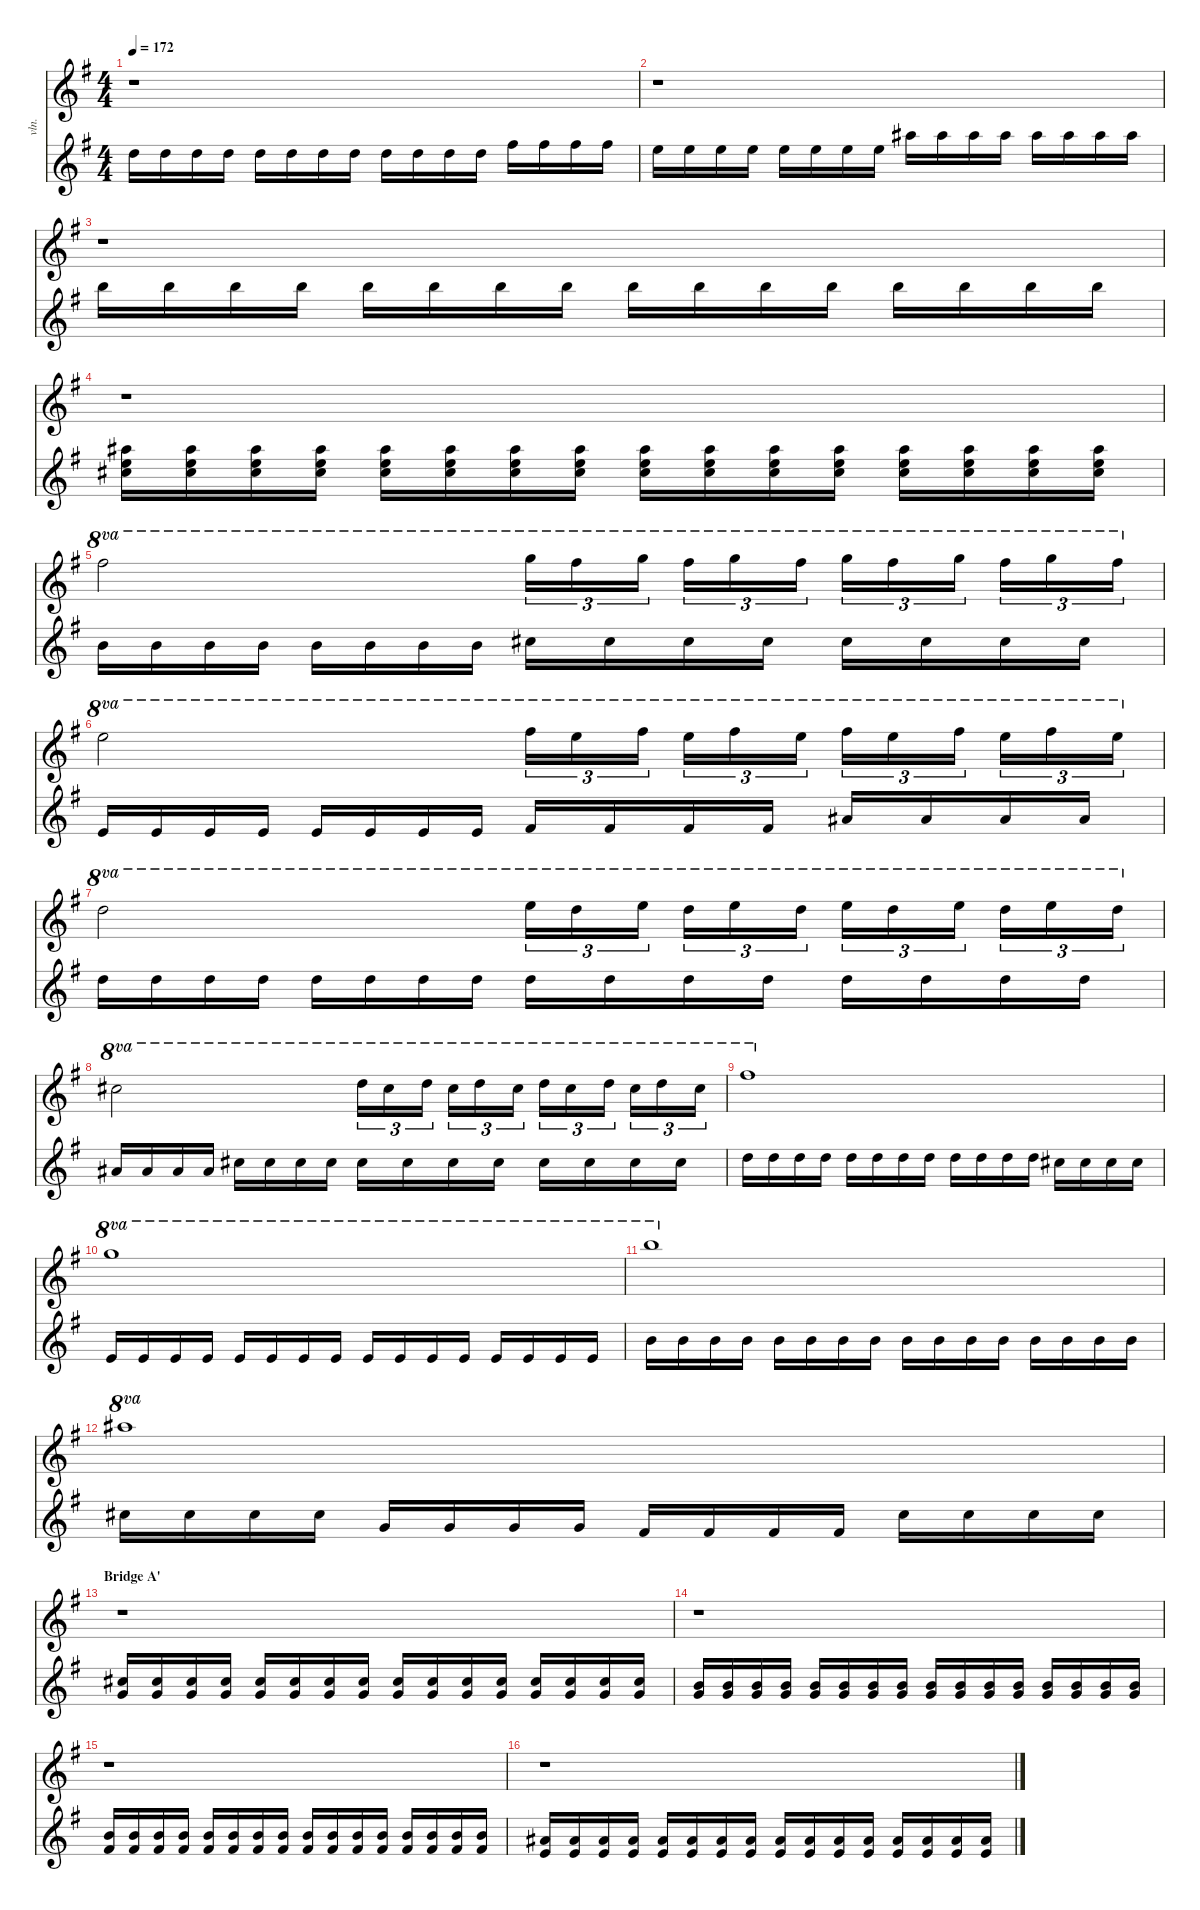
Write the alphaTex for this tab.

\defaultSystemsLayout 4
\hideDynamics
\bracketExtendMode nobrackets
\otherSystemsTrackNameOrientation horizontal
\track ("Strings" "vln.") {instrument stringensemble1}
\staff {score}
\tuning (E5 A4 D4 G3)
\ts (4 4)
\tempo 172
\clef g2
\ks eminor
r.1{dy fff} |
r.1 |
r.1 |
r.1 |
14.1{acc #}.2{ot 8va} 15.1{acc forcenatural}.16{tu (3 2) ot 8va} 14.1{acc #}.16{tu (3 2) ot 8va} 15.1{acc forcenatural}.16{tu (3 2) ot 8va} 14.1{acc #}.16{tu (3 2) ot 8va} 15.1{acc forcenatural}.16{tu (3 2) ot 8va} 14.1{acc #}.16{tu (3 2) ot 8va} 15.1{acc forcenatural}.16{tu (3 2) ot 8va} 14.1{acc #}.16{tu (3 2) ot 8va} 15.1{acc forcenatural}.16{tu (3 2) ot 8va} 14.1{acc #}.16{tu (3 2) ot 8va} 15.1{acc forcenatural}.16{tu (3 2) ot 8va} 14.1{acc #}.16{tu (3 2) ot 8va} |
12.1{acc forcenatural}.2{ot 8va} 14.1{acc #}.16{tu (3 2) ot 8va} 12.1{acc forcenatural}.16{tu (3 2) ot 8va} 14.1{acc #}.16{tu (3 2) ot 8va} 12.1{acc forcenatural}.16{tu (3 2) ot 8va} 14.1{acc #}.16{tu (3 2) ot 8va} 12.1{acc forcenatural}.16{tu (3 2) ot 8va} 14.1{acc #}.16{tu (3 2) ot 8va} 12.1{acc forcenatural}.16{tu (3 2) ot 8va} 14.1{acc #}.16{tu (3 2) ot 8va} 12.1{acc forcenatural}.16{tu (3 2) ot 8va} 14.1{acc #}.16{tu (3 2) ot 8va} 12.1{acc forcenatural}.16{tu (3 2) ot 8va} |
10.1{acc forcenatural}.2{ot 8va} 12.1{acc forcenatural}.16{tu (3 2) ot 8va} 10.1{acc forcenatural}.16{tu (3 2) ot 8va} 12.1{acc forcenatural}.16{tu (3 2) ot 8va} 10.1{acc forcenatural}.16{tu (3 2) ot 8va} 12.1{acc forcenatural}.16{tu (3 2) ot 8va} 10.1{acc forcenatural}.16{tu (3 2) ot 8va} 12.1{acc forcenatural}.16{tu (3 2) ot 8va} 10.1{acc forcenatural}.16{tu (3 2) ot 8va} 12.1{acc forcenatural}.16{tu (3 2) ot 8va} 10.1{acc forcenatural}.16{tu (3 2) ot 8va} 12.1{acc forcenatural}.16{tu (3 2) ot 8va} 10.1{acc forcenatural}.16{tu (3 2) ot 8va} |
9.1{acc #}.2{ot 8va} 10.1{acc forcenatural}.16{tu (3 2) ot 8va} 9.1{acc #}.16{tu (3 2) ot 8va} 10.1{acc forcenatural}.16{tu (3 2) ot 8va} 9.1{acc #}.16{tu (3 2) ot 8va} 10.1{acc forcenatural}.16{tu (3 2) ot 8va} 9.1{acc #}.16{tu (3 2) ot 8va} 10.1{acc forcenatural}.16{tu (3 2) ot 8va} 9.1{acc #}.16{tu (3 2) ot 8va} 10.1{acc forcenatural}.16{tu (3 2) ot 8va} 9.1{acc #}.16{tu (3 2) ot 8va} 10.1{acc forcenatural}.16{tu (3 2) ot 8va} 9.1{acc #}.16{tu (3 2) ot 8va} |
14.1{acc #}.1{ot 8va} |
15.1{acc forcenatural}.1{ot 8va} |
19.1{acc forcenatural}.1{ot 8va} |
18.1{acc #}.1{ot 8va} |
\section ("" "Bridge A'")
r.1 |
r.1 |
r.1 |
r.1
\staff {score}
\tuning (G2 D2 A1 E1 B0)
\clef g2
\ottava regular
\simile none
\ks eminor
31.1{acc forcenatural}.16{dy fff} 31.1{acc forcenatural}.16{dy ff} 31.1{acc forcenatural}.16 31.1{acc forcenatural}.16 31.1{acc forcenatural}.16 31.1{acc forcenatural}.16{dy fff} 31.1{acc forcenatural}.16 31.1{acc forcenatural}.16 31.1{acc forcenatural}.16 31.1{acc forcenatural}.16{dy ff} 31.1{acc forcenatural}.16{dy fff} 31.1{acc forcenatural}.16{dy ff} 35.1{acc #}.16{dy fff} 35.1{acc #}.16{dy ff} 35.1{acc #}.16 35.1{acc #}.16 |
33.1{acc forcenatural}.16{dy fff} 33.1{acc forcenatural}.16{dy ff} 33.1{acc forcenatural}.16 33.1{acc forcenatural}.16 33.1{acc forcenatural}.16 33.1{acc forcenatural}.16 33.1{acc forcenatural}.16 33.1{acc forcenatural}.16 39.1{acc #}.16{dy fff} 39.1{acc #}.16 39.1{acc #}.16 39.1{acc #}.16 39.1{acc #}.16 39.1{acc #}.16 39.1{acc #}.16{dy ff} 39.1{acc #}.16 |
40.1{acc forcenatural}.16{dy fff} 40.1{acc forcenatural}.16{dy ff} 40.1{acc forcenatural}.16 40.1{acc forcenatural}.16 40.1{acc forcenatural}.16 40.1{acc forcenatural}.16 40.1{acc forcenatural}.16 40.1{acc forcenatural}.16{dy fff} 40.1{acc forcenatural}.16 40.1{acc forcenatural}.16 40.1{acc forcenatural}.16 40.1{acc forcenatural}.16 40.1{acc forcenatural}.16 40.1{acc forcenatural}.16 40.1{acc forcenatural}.16 40.1{acc forcenatural}.16 |
(40.3{acc #} 38.2{acc forcenatural} 39.1{acc #}).16{dy p} (40.3{acc #} 38.2{acc forcenatural} 39.1{acc #}).16 (40.3{acc #} 38.2{acc forcenatural} 39.1{acc #}).16{dy mp} (40.3{acc #} 38.2{acc forcenatural} 39.1{acc #}).16 (40.3{acc #} 38.2{acc forcenatural} 39.1{acc #}).16 (40.3{acc #} 38.2{acc forcenatural} 39.1{acc #}).16{dy mf} (40.3{acc #} 38.2{acc forcenatural} 39.1{acc #}).16 (40.3{acc #} 38.2{acc forcenatural} 39.1{acc #}).16{dy f} (40.3{acc #} 38.2{acc forcenatural} 39.1{acc #}).16 (38.2{acc forcenatural} 40.3{acc #} 39.1{acc #}).16 (40.3{acc #} 38.2{acc forcenatural} 39.1{acc #}).16{dy ff} (40.3{acc #} 38.2{acc forcenatural} 39.1{acc #}).16 (38.2{acc forcenatural} 40.3{acc #} 39.1{acc #}).16{dy fff} (40.3{acc #} 38.2{acc forcenatural} 39.1{acc #}).16 (40.3{acc #} 38.2{acc forcenatural} 39.1{acc #}).16 (40.3{acc #} 38.2{acc forcenatural} 39.1{acc #}).16 |
28.1{acc forcenatural}.16 28.1{acc forcenatural}.16{dy ff} 28.1{acc forcenatural}.16 28.1{acc forcenatural}.16 28.1{acc forcenatural}.16 28.1{acc forcenatural}.16 28.1{acc forcenatural}.16 28.1{acc forcenatural}.16{dy fff} 30.1{acc #}.16 30.1{acc #}.16{dy ff} 30.1{acc #}.16 30.1{acc #}.16 30.1{acc #}.16 30.1{acc #}.16 30.1{acc #}.16 30.1{acc #}.16 |
21.1{acc forcenatural}.16{dy fff} 21.1{acc forcenatural}.16{dy ff} 21.1{acc forcenatural}.16 21.1{acc forcenatural}.16{dy fff} 21.1{acc forcenatural}.16 21.1{acc forcenatural}.16 21.1{acc forcenatural}.16 21.1{acc forcenatural}.16 23.1{acc #}.16 23.1{acc #}.16{dy ff} 23.1{acc #}.16 23.1{acc #}.16 27.1{acc #}.16{dy fff} 27.1{acc #}.16{dy ff} 27.1{acc #}.16{dy fff} 27.1{acc #}.16 |
31.1{acc forcenatural}.16 31.1{acc forcenatural}.16{dy ff} 31.1{acc forcenatural}.16 31.1{acc forcenatural}.16 31.1{acc forcenatural}.16 31.1{acc forcenatural}.16 31.1{acc forcenatural}.16 31.1{acc forcenatural}.16 31.1{acc forcenatural}.16 31.1{acc forcenatural}.16 31.1{acc forcenatural}.16 31.1{acc forcenatural}.16 31.1{acc forcenatural}.16 31.1{acc forcenatural}.16 31.1{acc forcenatural}.16 31.1{acc forcenatural}.16 |
27.1{acc #}.16{dy fff} 27.1{acc #}.16 27.1{acc #}.16 27.1{acc #}.16 30.1{acc #}.16 30.1{acc #}.16 30.1{acc #}.16 30.1{acc #}.16 30.1{acc #}.16 30.1{acc #}.16 30.1{acc #}.16 30.1{acc #}.16 30.1{acc #}.16 30.1{acc #}.16 30.1{acc #}.16 30.1{acc #}.16 |
31.1{acc forcenatural}.16 31.1{acc forcenatural}.16{dy ff} 31.1{acc forcenatural}.16 31.1{acc forcenatural}.16{dy fff} 31.1{acc forcenatural}.16 31.1{acc forcenatural}.16 31.1{acc forcenatural}.16 31.1{acc forcenatural}.16 31.1{acc forcenatural}.16 31.1{acc forcenatural}.16 31.1{acc forcenatural}.16 31.1{acc forcenatural}.16 30.1{acc #}.16 30.1{acc #}.16 30.1{acc #}.16{dy ff} 30.1{acc #}.16{dy fff} |
21.1{acc forcenatural}.16 21.1{acc forcenatural}.16 21.1{acc forcenatural}.16 21.1{acc forcenatural}.16{dy ff} 21.1{acc forcenatural}.16 21.1{acc forcenatural}.16 21.1{acc forcenatural}.16 21.1{acc forcenatural}.16 21.1{acc forcenatural}.16{dy fff} 21.1{acc forcenatural}.16 21.1{acc forcenatural}.16 21.1{acc forcenatural}.16 21.1{acc forcenatural}.16 21.1{acc forcenatural}.16 21.1{acc forcenatural}.16 21.1{acc forcenatural}.16 |
28.1{acc forcenatural}.16 28.1{acc forcenatural}.16{dy ff} 28.1{acc forcenatural}.16 28.1{acc forcenatural}.16{dy fff} 28.1{acc forcenatural}.16 28.1{acc forcenatural}.16 28.1{acc forcenatural}.16 28.1{acc forcenatural}.16 28.1{acc forcenatural}.16 28.1{acc forcenatural}.16 28.1{acc forcenatural}.16 28.1{acc forcenatural}.16 28.1{acc forcenatural}.16 28.1{acc forcenatural}.16 28.1{acc forcenatural}.16 28.1{acc forcenatural}.16 |
30.1{acc #}.16 30.1{acc #}.16 30.1{acc #}.16 30.1{acc #}.16 24.1{acc forcenatural}.16 24.1{acc forcenatural}.16 24.1{acc forcenatural}.16{dy ff} 24.1{acc forcenatural}.16 23.1{acc #}.16{dy fff} 23.1{acc #}.16{dy ff} 23.1{acc #}.16 23.1{acc #}.16 30.1{acc #}.16{dy fff} 30.1{acc #}.16 30.1{acc #}.16 30.1{acc #}.16 |
(29.2{acc forcenatural} 30.1{acc #}).16{dy ff} (29.2{acc forcenatural} 30.1{acc #}).16{dy f} (29.2{acc forcenatural} 30.1{acc #}).16 (29.2{acc forcenatural} 30.1{acc #}).16 (29.2{acc forcenatural} 30.1{acc #}).16 (29.2{acc forcenatural} 30.1{acc #}).16 (29.2{acc forcenatural} 30.1{acc #}).16 (29.2{acc forcenatural} 30.1{acc #}).16 (29.2{acc forcenatural} 30.1{acc #}).16 (29.2{acc forcenatural} 30.1{acc #}).16 (29.2{acc forcenatural} 30.1{acc #}).16{dy ff} (29.2{acc forcenatural} 30.1{acc #}).16 (29.2{acc forcenatural} 30.1{acc #}).16 (29.2{acc forcenatural} 30.1{acc #}).16 (29.2{acc forcenatural} 30.1{acc #}).16 (29.2{acc forcenatural} 30.1{acc #}).16 |
(29.2{acc forcenatural} 28.1{acc forcenatural}).16 (29.2{acc forcenatural} 28.1{acc forcenatural}).16{dy f} (29.2{acc forcenatural} 28.1{acc forcenatural}).16 (29.2{acc forcenatural} 28.1{acc forcenatural}).16 (29.2{acc forcenatural} 28.1{acc forcenatural}).16 (29.2{acc forcenatural} 28.1{acc forcenatural}).16 (29.2{acc forcenatural} 28.1{acc forcenatural}).16 (29.2{acc forcenatural} 28.1{acc forcenatural}).16 (29.2{acc forcenatural} 28.1{acc forcenatural}).16 (29.2{acc forcenatural} 28.1{acc forcenatural}).16 (29.2{acc forcenatural} 28.1{acc forcenatural}).16 (29.2{acc forcenatural} 28.1{acc forcenatural}).16 (29.2{acc forcenatural} 28.1{acc forcenatural}).16 (29.2{acc forcenatural} 28.1{acc forcenatural}).16 (29.2{acc forcenatural} 28.1{acc forcenatural}).16 (29.2{acc forcenatural} 28.1{acc forcenatural}).16 |
(28.2{acc #} 28.1{acc forcenatural}).16{dy ff} (28.2{acc #} 28.1{acc forcenatural}).16{dy f} (28.2{acc #} 28.1{acc forcenatural}).16 (28.2{acc #} 28.1{acc forcenatural}).16 (28.2{acc #} 28.1{acc forcenatural}).16 (28.2{acc #} 28.1{acc forcenatural}).16 (28.2{acc #} 28.1{acc forcenatural}).16 (28.2{acc #} 28.1{acc forcenatural}).16 (28.2{acc #} 28.1{acc forcenatural}).16 (28.2{acc #} 28.1{acc forcenatural}).16 (28.2{acc #} 28.1{acc forcenatural}).16 (28.2{acc #} 28.1{acc forcenatural}).16 (28.2{acc #} 28.1{acc forcenatural}).16 (28.2{acc #} 28.1{acc forcenatural}).16 (28.2{acc #} 28.1{acc forcenatural}).16 (28.2{acc #} 28.1{acc forcenatural}).16 |
(26.2{acc forcenatural} 27.1{acc #}).16{dy ff} (26.2{acc forcenatural} 27.1{acc #}).16{dy f} (26.2{acc forcenatural} 27.1{acc #}).16 (26.2{acc forcenatural} 27.1{acc #}).16 (26.2{acc forcenatural} 27.1{acc #}).16 (26.2{acc forcenatural} 27.1{acc #}).16{dy mf} (26.2{acc forcenatural} 27.1{acc #}).16 (26.2{acc forcenatural} 27.1{acc #}).16 (26.2{acc forcenatural} 27.1{acc #}).16 (26.2{acc forcenatural} 27.1{acc #}).16 (26.2{acc forcenatural} 27.1{acc #}).16{dy mp} (26.2{acc forcenatural} 27.1{acc #}).16 (26.2{acc forcenatural} 27.1{acc #}).16 (26.2{acc forcenatural} 27.1{acc #}).16{dy p} (26.2{acc forcenatural} 27.1{acc #}).16 (26.2{acc forcenatural} 27.1{acc #}).16
